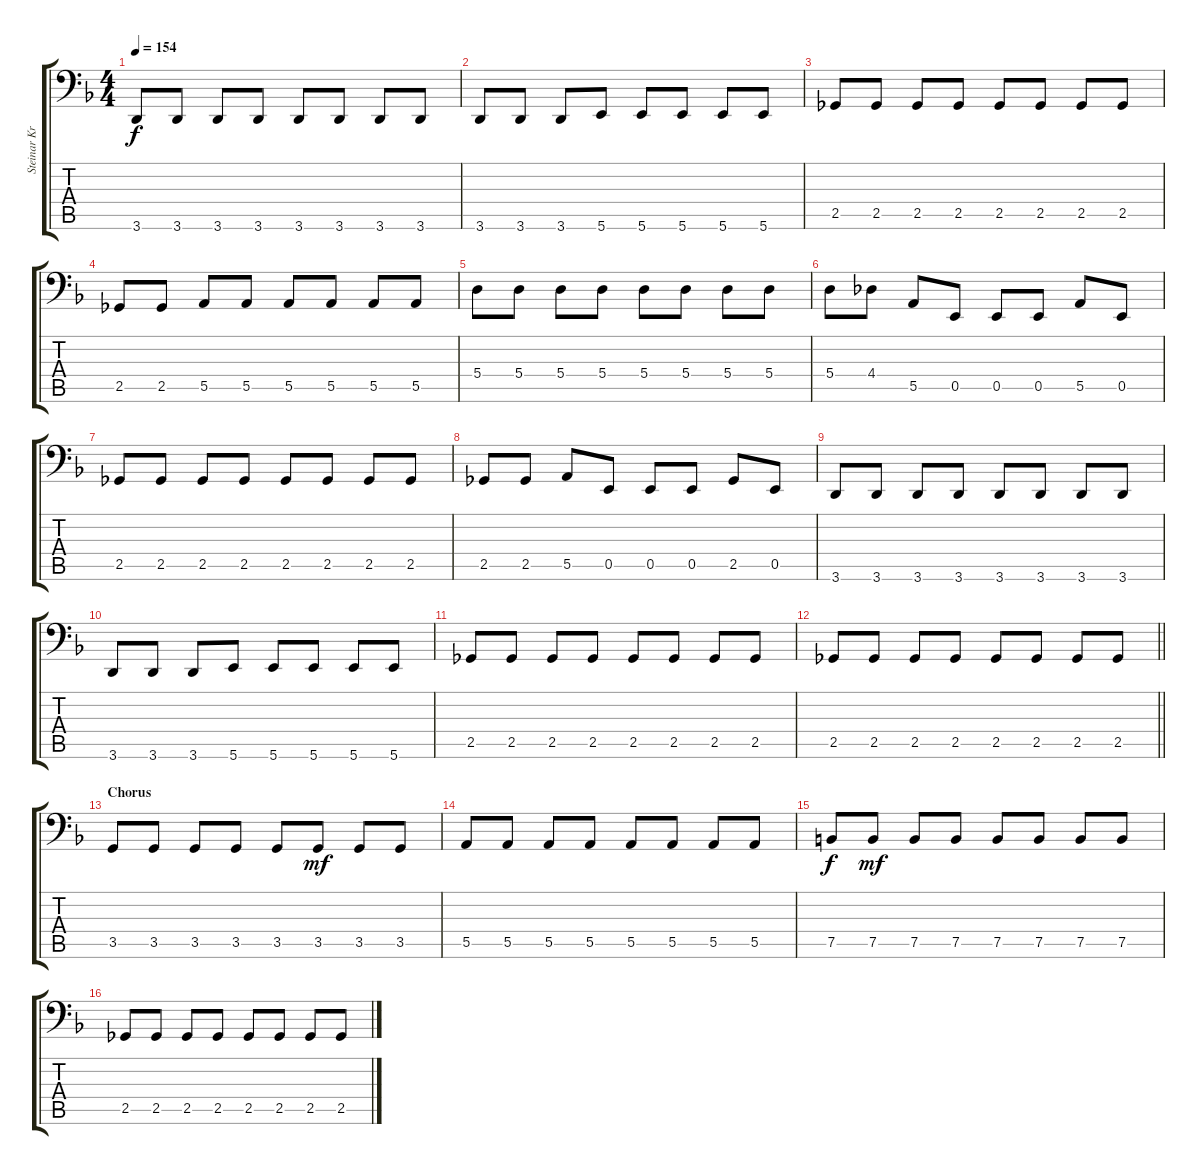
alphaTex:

\track ("Steinar Krokmo" "Steinar Kr") {instrument electricbassfinger}
\staff {score tabs}
\tuning (C3 G2 D2 A1 E1 B0) {hide}
\ts (4 4)
\tempo 154
\clef f4
\ks f
3.6.8{dy f} 3.6.8 3.6.8 3.6.8 3.6.8 3.6.8 3.6.8 3.6.8 |
3.6.8 3.6.8 3.6.8 5.6.8 5.6.8 5.6.8 5.6.8 5.6.8 |
2.5.8 2.5.8 2.5.8 2.5.8 2.5.8 2.5.8 2.5.8 2.5.8 |
2.5.8 2.5.8 5.5.8 5.5.8 5.5.8 5.5.8 5.5.8 5.5.8 |
5.4.8 5.4.8 5.4.8 5.4.8 5.4.8 5.4.8 5.4.8 5.4.8 |
5.4.8 4.4.8 5.5.8 0.5.8 0.5.8 0.5.8 5.5.8 0.5.8 |
2.5.8 2.5.8 2.5.8 2.5.8 2.5.8 2.5.8 2.5.8 2.5.8 |
2.5.8 2.5.8 5.5.8 0.5.8 0.5.8 0.5.8 2.5.8 0.5.8 |
3.6.8 3.6.8 3.6.8 3.6.8 3.6.8 3.6.8 3.6.8 3.6.8 |
3.6.8 3.6.8 3.6.8 5.6.8 5.6.8 5.6.8 5.6.8 5.6.8 |
2.5.8 2.5.8 2.5.8 2.5.8 2.5.8 2.5.8 2.5.8 2.5.8 |
\barLineRight lightlight
2.5.8 2.5.8 2.5.8 2.5.8 2.5.8 2.5.8 2.5.8 2.5.8 |
\section ("" "Chorus")
3.5.8 3.5.8 3.5.8 3.5.8 3.5.8 3.5.8{dy mf} 3.5.8 3.5.8 |
5.5.8 5.5.8 5.5.8 5.5.8 5.5.8 5.5.8 5.5.8 5.5.8 |
7.5.8{dy f} 7.5.8{dy mf} 7.5.8 7.5.8 7.5.8 7.5.8 7.5.8 7.5.8 |
2.5.8 2.5.8 2.5.8 2.5.8 2.5.8 2.5.8 2.5.8 2.5.8
